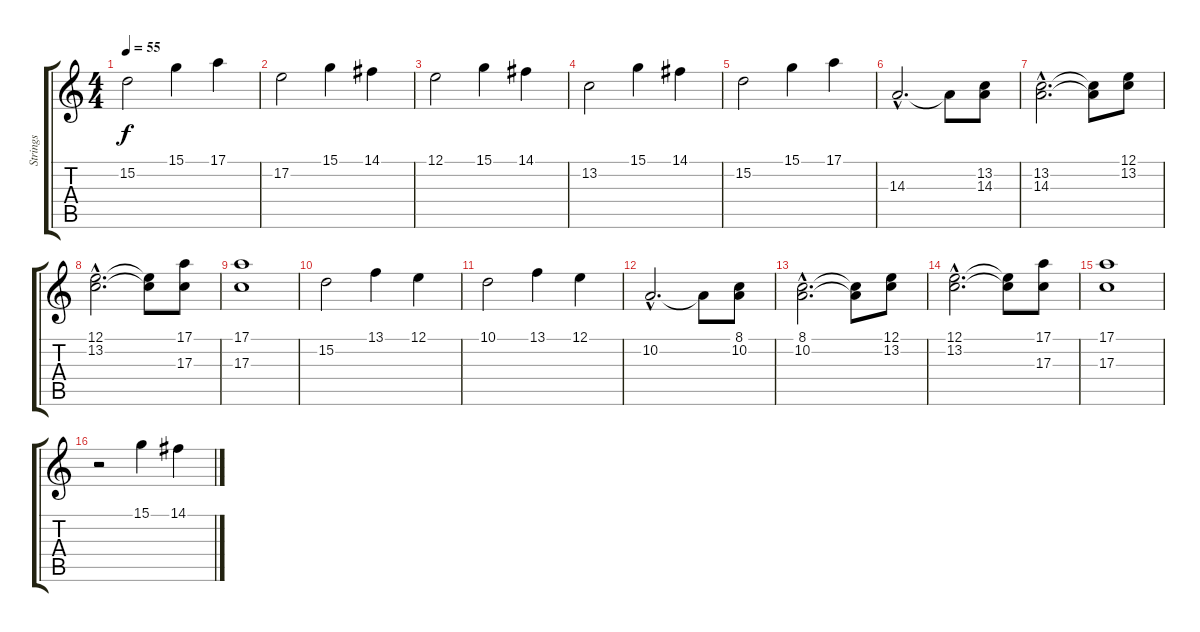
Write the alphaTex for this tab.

\track ("Strings" "Strings") {instrument stringensemble1}
\staff {score tabs}
\tuning (E4 B3 G3 D3 A2 E2) {hide}
\ts (4 4)
\tempo 55
\clef g2
\ks c
15.2.2{dy f} 15.1.4 17.1.4 |
17.2.2 15.1.4 14.1.4 |
12.1.2 15.1.4 14.1.4 |
13.2.2 15.1.4 14.1.4 |
15.2.2 15.1.4 17.1.4 |
14.3{hac}.2{d} 14.3{t}.8 (13.2 14.3).8 |
(13.2{hac} 14.3{hac}).2{d} (13.2{t} 14.3{t}).8 (12.1 13.2).8 |
(12.1{hac} 13.2{hac}).2{d} (12.1{t} 13.2{t}).8 (17.1 17.3).8 |
(17.1 17.3).1 |
15.2.2 13.1.4 12.1.4 |
10.1.2 13.1.4 12.1.4 |
10.2{hac}.2{d} 10.2{t}.8 (8.1 10.2).8 |
(8.1{hac} 10.2{hac}).2{d} (8.1{t} 10.2{t}).8 (12.1 13.2).8 |
(12.1{hac} 13.2{hac}).2{d} (12.1{t} 13.2{t}).8 (17.1 17.3).8 |
(17.1 17.3).1 |
r.2 15.1.4 14.1.4
